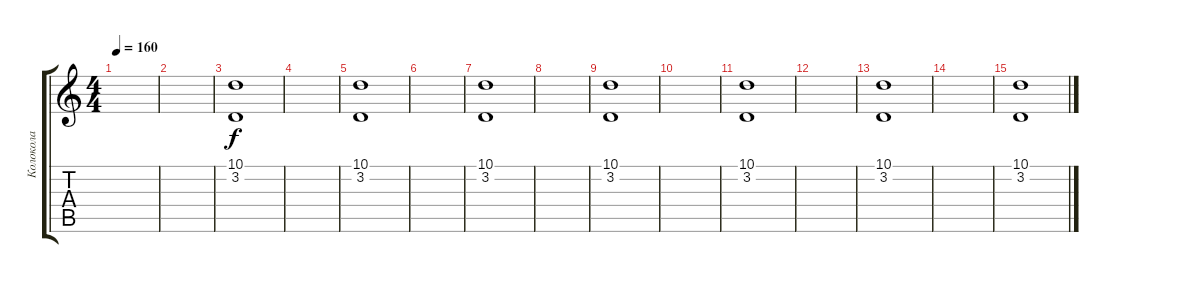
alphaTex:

\track ("Колокола" "Колокола") {instrument tubularbells}
\staff {score tabs}
\tuning (E4 B3 G3 D3 A2 E2) {hide}
\ts (4 4)
\tempo 160
\clef g2
\ks c
|
|
(10.1 3.2).1 |
|
(10.1 3.2).1 |
|
(10.1 3.2).1 |
|
(10.1 3.2).1 |
|
(10.1 3.2).1 |
|
(10.1 3.2).1 |
|
(10.1 3.2).1
